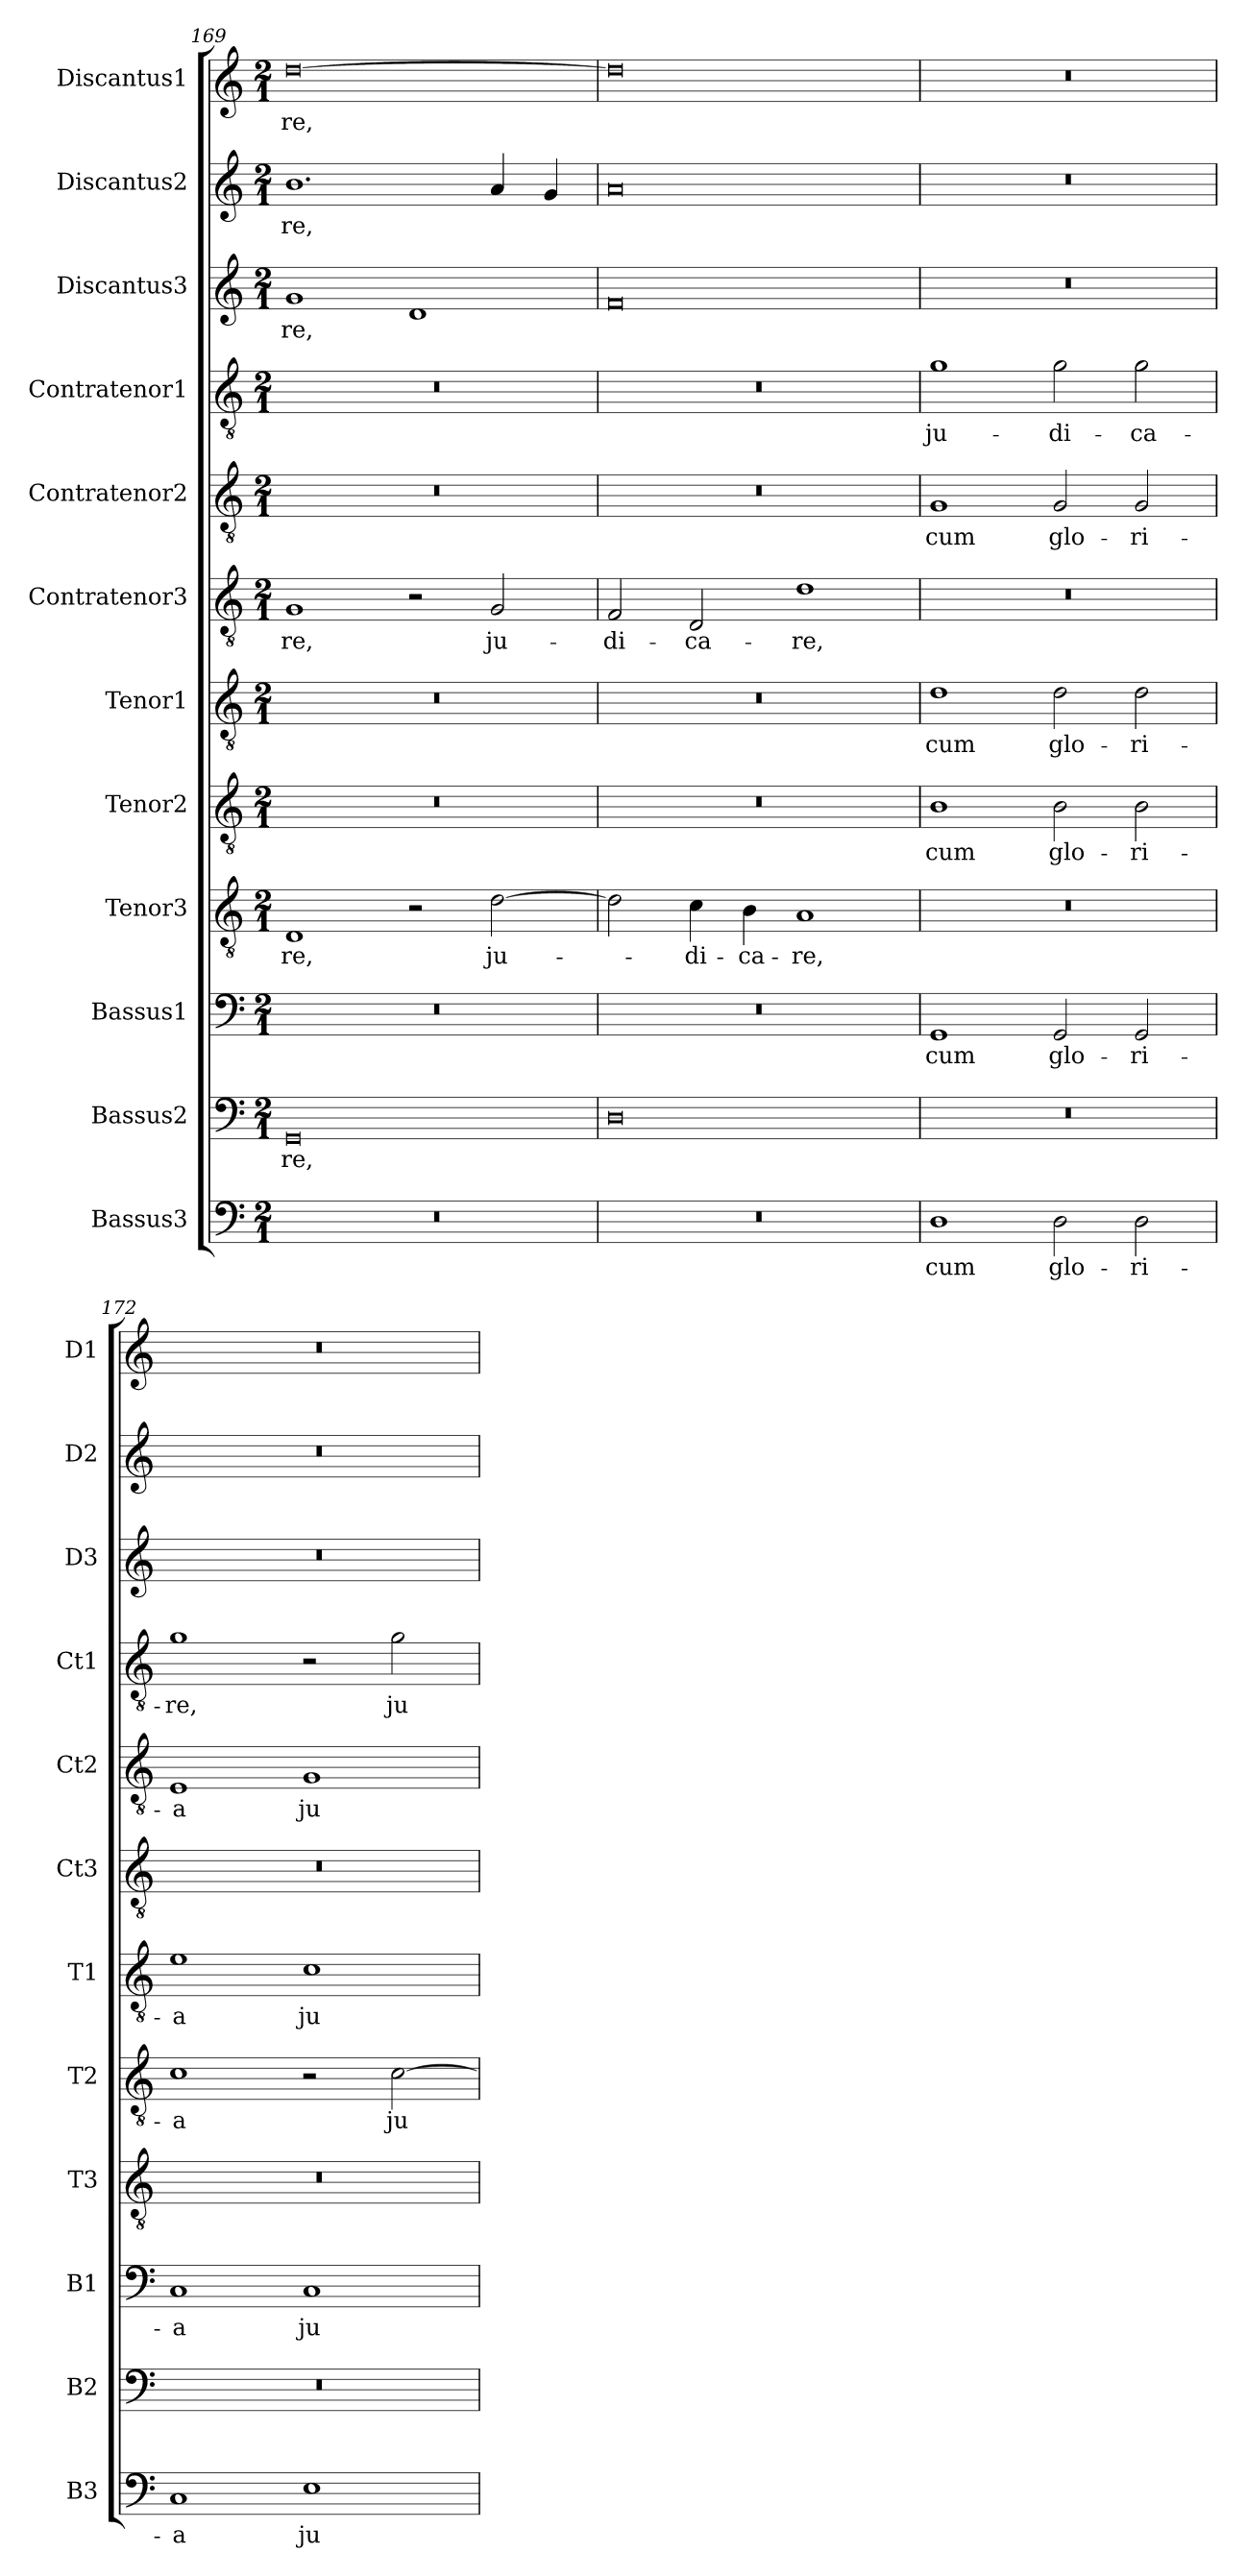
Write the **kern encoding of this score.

**kern	**text	**kern	**text	**kern	**text	**kern	**text	**kern	**text	**kern	**text	**kern	**text	**kern	**text	**kern	**text	**kern	**text	**kern	**text	**kern	**text
*part12	*part12	*part11	*part11	*part10	*part10	*part9	*part9	*part8	*part8	*part7	*part7	*part6	*part6	*part5	*part5	*part4	*part4	*part3	*part3	*part2	*part2	*part1	*part1
*staff12	*staff12	*staff11	*staff11	*staff10	*staff10	*staff9	*staff9	*staff8	*staff8	*staff7	*staff7	*staff6	*staff6	*staff5	*staff5	*staff4	*staff4	*staff3	*staff3	*staff2	*staff2	*staff1	*staff1
*I"Bassus3	*	*I"Bassus2	*	*I"Bassus1	*	*I"Tenor3	*	*I"Tenor2	*	*I"Tenor1	*	*I"Contratenor3	*	*I"Contratenor2	*	*I"Contratenor1	*	*I"Discantus3	*	*I"Discantus2	*	*I"Discantus1	*
*I'B3	*	*I'B2	*	*I'B1	*	*I'T3	*	*I'T2	*	*I'T1	*	*I'Ct3	*	*I'Ct2	*	*I'Ct1	*	*I'D3	*	*I'D2	*	*I'D1	*
*clefF4	*	*clefF4	*	*clefF4	*	*clefGv2	*	*clefGv2	*	*clefGv2	*	*clefGv2	*	*clefGv2	*	*clefGv2	*	*clefG2	*	*clefG2	*	*clefG2	*
*k[]	*	*k[]	*	*k[]	*	*k[]	*	*k[]	*	*k[]	*	*k[]	*	*k[]	*	*k[]	*	*k[]	*	*k[]	*	*k[]	*
*M2/1	*	*M2/1	*	*M2/1	*	*M2/1	*	*M2/1	*	*M2/1	*	*M2/1	*	*M2/1	*	*M2/1	*	*M2/1	*	*M2/1	*	*M2/1	*
=169	=169	=169	=169	=169	=169	=169	=169	=169	=169	=169	=169	=169	=169	=169	=169	=169	=169	=169	=169	=169	=169	=169	=169
0r	.	0GG/	-re,	0r	.	1D/	-re,	0r	.	0r	.	1G/	-re,	0r	.	0r	.	1g/	-re,	1.b\	-re,	[0dd\	-re,
.	.	.	.	.	.	2r	.	.	.	.	.	2r	.	.	.	.	.	1d/	.	.	.	.	.
.	.	.	.	.	.	[2d\	ju-	.	.	.	.	2G/	ju-	.	.	.	.	.	.	4a/	.	.	.
.	.	.	.	.	.	.	.	.	.	.	.	.	.	.	.	.	.	.	.	4g/	.	.	.
=170	=170	=170	=170	=170	=170	=170	=170	=170	=170	=170	=170	=170	=170	=170	=170	=170	=170	=170	=170	=170	=170	=170	=170
0r	.	0D\	.	0r	.	2d\]	.	0r	.	0r	.	2F/	-di-	0r	.	0r	.	0f/	.	0a/	.	0dd\]	.
.	.	.	.	.	.	4c\	-di-	.	.	.	.	2D/	-ca-	.	.	.	.	.	.	.	.	.	.
.	.	.	.	.	.	4B\	-ca-	.	.	.	.	.	.	.	.	.	.	.	.	.	.	.	.
.	.	.	.	.	.	1A/	-re,	.	.	.	.	1d\	-re,	.	.	.	.	.	.	.	.	.	.
=171	=171	=171	=171	=171	=171	=171	=171	=171	=171	=171	=171	=171	=171	=171	=171	=171	=171	=171	=171	=171	=171	=171	=171
1D\	cum	0r	.	1GG/	cum	0r	.	1B\	cum	1d\	cum	0r	.	1G/	cum	1g\	ju-	0r	.	0r	.	0r	.
2D\	glo-	.	.	2GG/	glo-	.	.	2B\	glo-	2d\	glo-	.	.	2G/	glo-	2g\	-di-	.	.	.	.	.	.
2D\	-ri-	.	.	2GG/	-ri-	.	.	2B\	-ri-	2d\	-ri-	.	.	2G/	-ri-	2g\	-ca-	.	.	.	.	.	.
=172	=172	=172	=172	=172	=172	=172	=172	=172	=172	=172	=172	=172	=172	=172	=172	=172	=172	=172	=172	=172	=172	=172	=172
1C/	-a	0r	.	1C/	-a	0r	.	1c\	-a	1e\	-a	0r	.	1E/	-a	1g\	-re,	0r	.	0r	.	0r	.
1E\	ju-	.	.	1C/	ju-	.	.	2r	.	1c\	ju-	.	.	1G/	ju-	2r	.	.	.	.	.	.	.
.	.	.	.	.	.	.	.	[2c\	ju-	.	.	.	.	.	.	2g\	ju-	.	.	.	.	.	.
=	=	=	=	=	=	=	=	=	=	=	=	=	=	=	=	=	=	=	=	=	=	=	=
*-	*-	*-	*-	*-	*-	*-	*-	*-	*-	*-	*-	*-	*-	*-	*-	*-	*-	*-	*-	*-	*-	*-	*-
